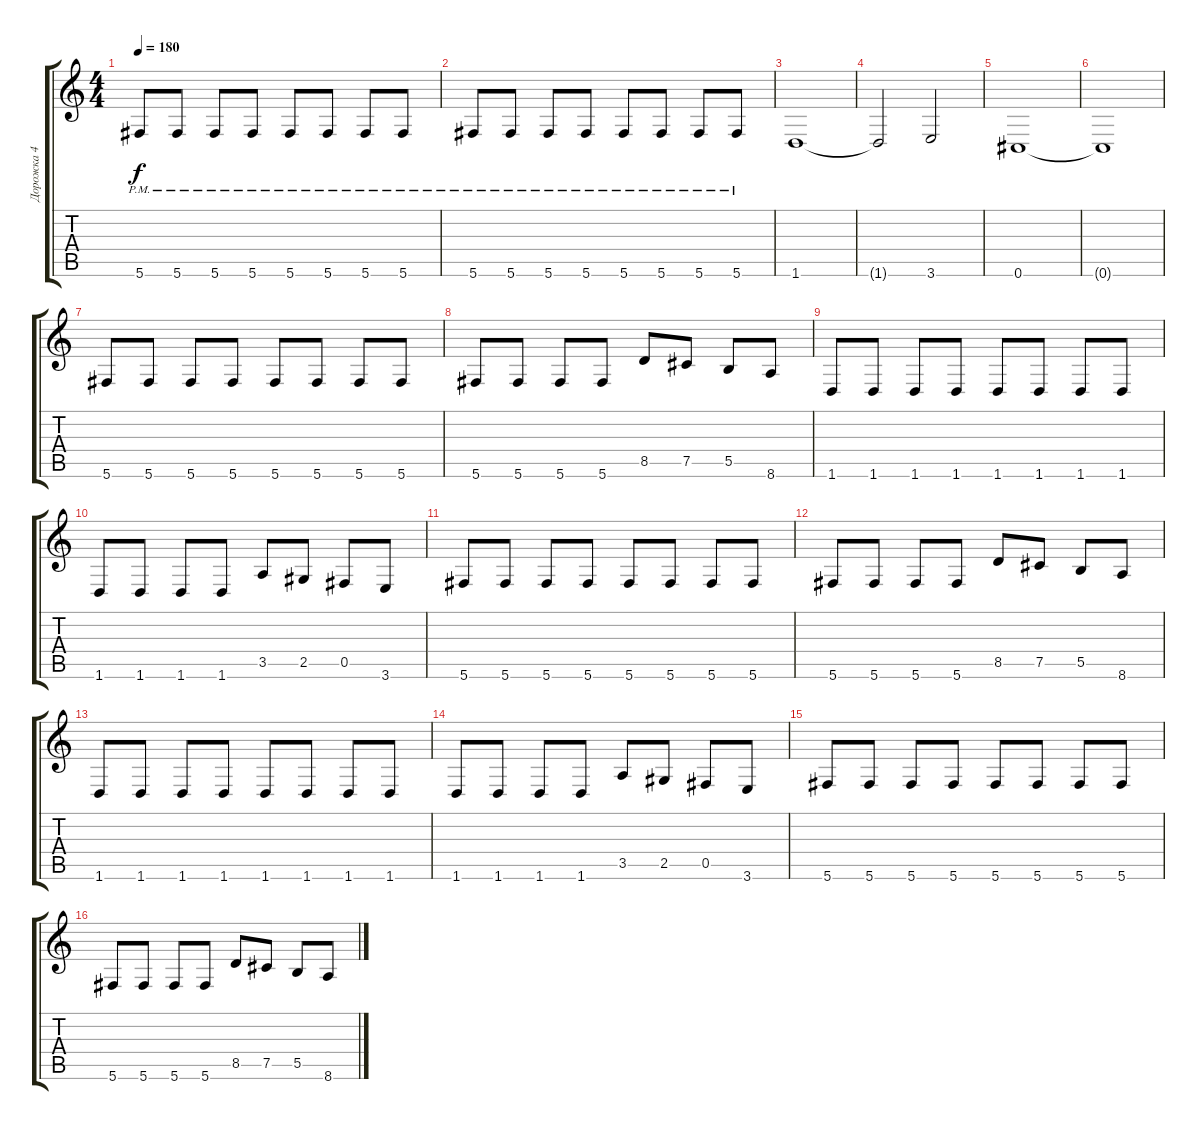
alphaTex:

\track ("Дорожка 4" "Дорожка 4") {instrument electricbassfinger}
\staff {score tabs}
\tuning (Db4 Ab3 E3 B2 Gb2 Db2) {hide}
\ts (4 4)
\tempo 180
\clef g2
\ks c
5.6{pm}.8{dy f} 5.6{pm}.8 5.6{pm}.8 5.6{pm}.8 5.6{pm}.8 5.6{pm}.8 5.6{pm}.8 5.6{pm}.8 |
5.6{pm}.8 5.6{pm}.8 5.6{pm}.8 5.6{pm}.8 5.6{pm}.8 5.6{pm}.8 5.6{pm}.8 5.6{pm}.8 |
1.6.1 |
1.6{t}.2 3.6.2 |
0.6.1 |
0.6{t}.1 |
5.6.8 5.6.8 5.6.8 5.6.8 5.6.8 5.6.8 5.6.8 5.6.8 |
5.6.8 5.6.8 5.6.8 5.6.8 8.5.8 7.5.8 5.5.8 8.6.8 |
1.6.8 1.6.8 1.6.8 1.6.8 1.6.8 1.6.8 1.6.8 1.6.8 |
1.6.8 1.6.8 1.6.8 1.6.8 3.5.8 2.5.8 0.5.8 3.6.8 |
5.6.8 5.6.8 5.6.8 5.6.8 5.6.8 5.6.8 5.6.8 5.6.8 |
5.6.8 5.6.8 5.6.8 5.6.8 8.5.8 7.5.8 5.5.8 8.6.8 |
1.6.8 1.6.8 1.6.8 1.6.8 1.6.8 1.6.8 1.6.8 1.6.8 |
1.6.8 1.6.8 1.6.8 1.6.8 3.5.8 2.5.8 0.5.8 3.6.8 |
5.6.8 5.6.8 5.6.8 5.6.8 5.6.8 5.6.8 5.6.8 5.6.8 |
5.6.8 5.6.8 5.6.8 5.6.8 8.5.8 7.5.8 5.5.8 8.6.8
